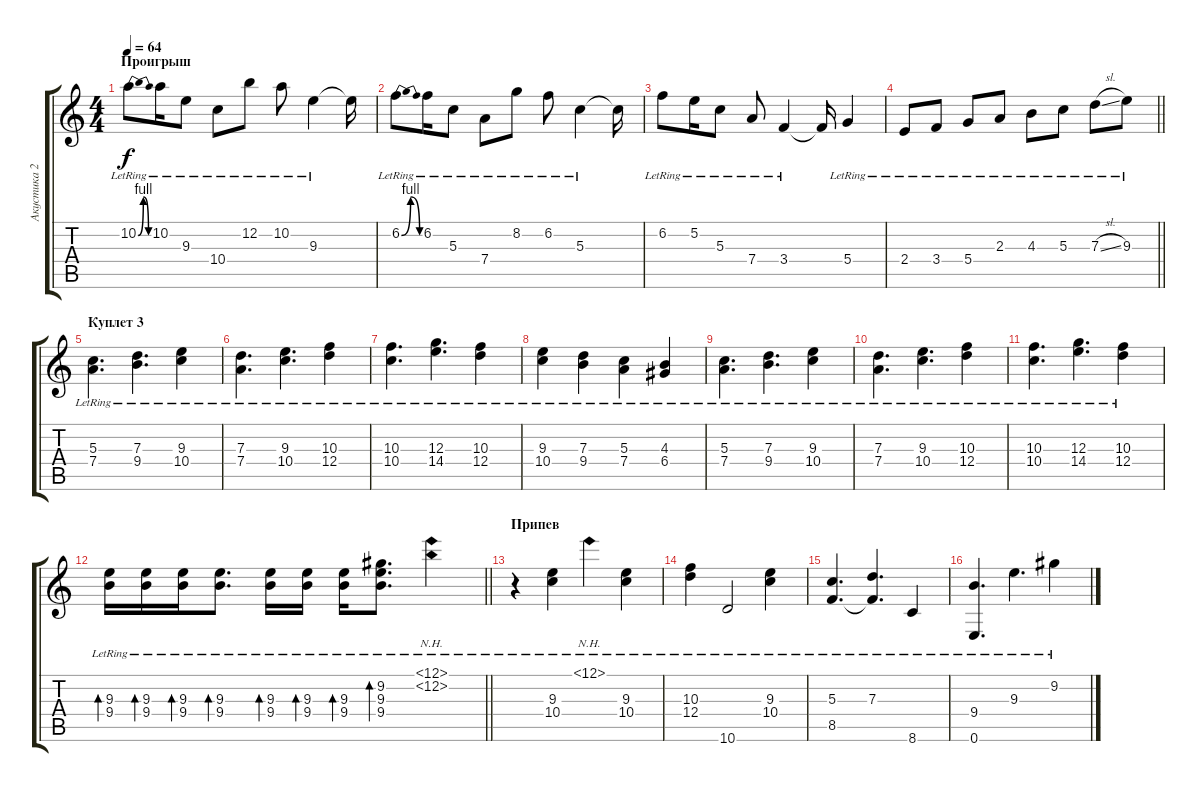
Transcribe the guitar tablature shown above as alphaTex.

\track ("Акустика 2" "Акустика 2") {instrument acousticguitarsteel}
\staff {score tabs}
\tuning (E4 B3 G3 D3 A2 E2) {hide}
\ts (4 4)
\section ("" "Проигрыш")
\tempo 64
\clef g2
\ks c
10.2{be (bendrelease 0 0 15 4 45 4 60 0) lr}.8{dy f} 10.2{lr}.16 9.3{lr}.8 10.4{lr}.8 12.2{lr}.8 10.2{lr}.8 9.3{lr}.4 9.3{t}.16 |
6.2{be (bendrelease 0 0 15 4 45 4 60 0) lr}.8 6.2{lr}.16 5.3{lr}.8 7.4{lr}.8 8.2{lr}.8 6.2{lr}.8 5.3{lr}.4 5.3{t}.16 |
6.2{lr}.8 5.2{lr}.16 5.3{lr}.8 7.4{lr}.8 3.4{lr}.4 3.4{t}.16 5.4{lr}.4 |
\barLineRight lightlight
2.4{lr}.8 3.4{lr}.8 5.4{lr}.8 2.3{lr}.8 4.3{lr}.8 5.3{lr}.8 7.3{sl lr}.8 9.3{lr}.8 |
\section ("" "Куплет 3")
(5.3{lr} 7.4{lr}).4{d} (7.3{lr} 9.4{lr}).4{d} (9.3{lr} 10.4{lr}).4 |
(7.3{lr} 7.4{lr}).4{d} (9.3{lr} 10.4{lr}).4{d} (10.3{lr} 12.4{lr}).4 |
(10.3{lr} 10.4{lr}).4{d} (12.3{lr} 14.4{lr}).4{d} (10.3{lr} 12.4{lr}).4 |
(9.3{lr} 10.4{lr}).4 (7.3{lr} 9.4{lr}).4 (5.3{lr} 7.4{lr}).4 (4.3{lr} 6.4{lr}).4 |
(5.3{lr} 7.4{lr}).4{d} (7.3{lr} 9.4{lr}).4{d} (9.3{lr} 10.4{lr}).4 |
(7.3{lr} 7.4{lr}).4{d} (9.3{lr} 10.4{lr}).4{d} (10.3{lr} 12.4{lr}).4 |
(10.3{lr} 10.4{lr}).4{d} (12.3{lr} 14.4{lr}).4{d} (10.3{lr} 12.4{lr}).4 |
\barLineRight lightlight
(9.3{lr} 9.4{lr}).16{bd 60} (9.3{lr} 9.4{lr}).16{bd 60} (9.3{lr} 9.4{lr}).16{bd 60} (9.3{lr} 9.4{lr}).8{d bd 60} (9.3{lr} 9.4{lr}).16{bd 60} (9.3{lr} 9.4{lr}).16{bd 60} (9.3{lr} 9.4{lr}).16{bd 60} (9.2{lr} 9.3{lr} 9.4{lr}).8{d bd 60} (12.1{nh lr} 12.2{nh lr}).4 |
\section ("" "Припев")
r.4 (9.3{lr} 10.4{lr}).4 12.1{nh lr}.4 (9.3{lr} 10.4{lr}).4 |
(10.3{lr} 12.4{lr}).4 10.6{lr}.2 (9.3{lr} 10.4{lr}).4 |
(5.3{lr} 8.5{lr}).4{d} (7.3{lr} 8.5{t}).4{d} 8.6{lr}.4 |
(9.4{lr} 0.6{lr}).4{d} 9.3{lr}.4{d} 9.2{lr}.4
